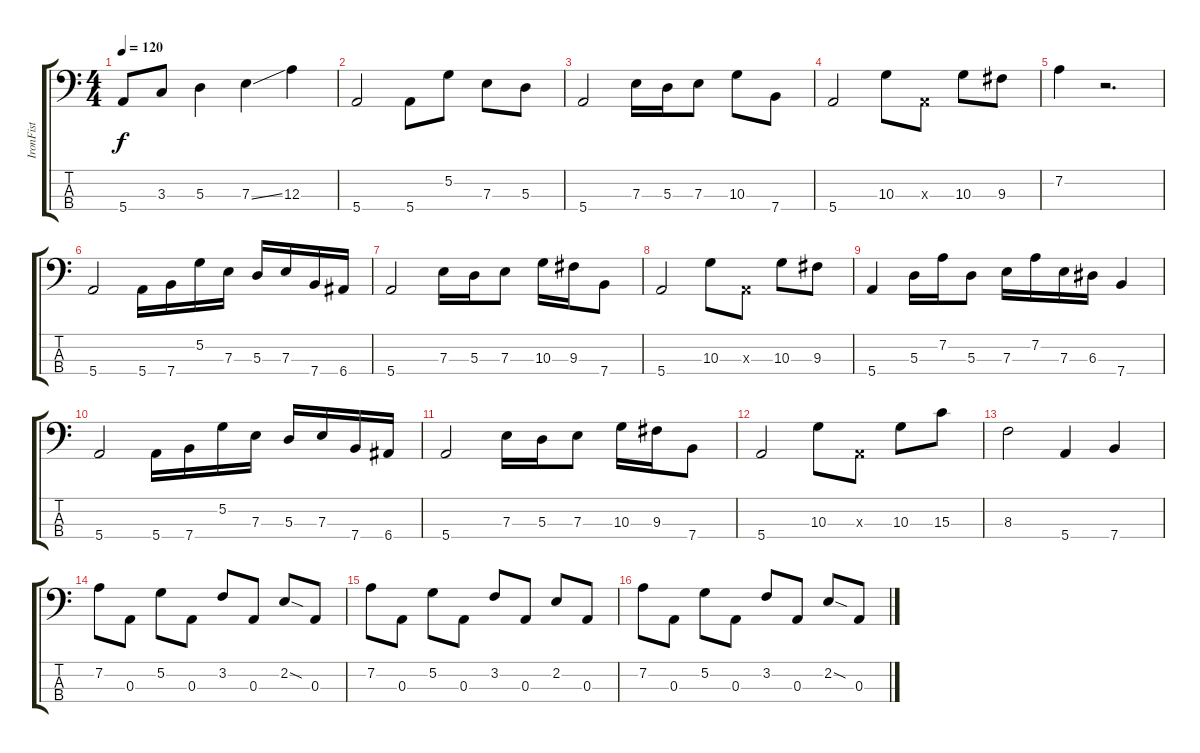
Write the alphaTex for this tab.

\track ("IronFist" "IronFist") {instrument electricbassfinger}
\staff {score tabs}
\tuning (G2 D2 A1 E1) {hide}
\ts (4 4)
\tempo 120
\clef f4
\ks c
5.4.8{dy f instrument electricbassfinger} 3.3.8 5.3.4 7.3{ss}.4 12.3.4 |
5.4.2 5.4.8 5.2.8 7.3.8 5.3.8 |
5.4.2 7.3.16 5.3.16 7.3.8 10.3.8 7.4.8 |
5.4.2 10.3.8 0.3{x}.8 10.3.8 9.3.8 |
7.2.4 r.2{d} |
5.4.2 5.4.16 7.4.16 5.2.16 7.3.16 5.3.16 7.3.16 7.4.16 6.4.16 |
5.4.2 7.3.16 5.3.16 7.3.8 10.3.16 9.3.16 7.4.8 |
5.4.2 10.3.8 0.3{x}.8 10.3.8 9.3.8 |
5.4.4 5.3.16 7.2.16 5.3.8 7.3.16 7.2.16 7.3.16 6.3.16 7.4.4 |
5.4.2 5.4.16 7.4.16 5.2.16 7.3.16 5.3.16 7.3.16 7.4.16 6.4.16 |
5.4.2 7.3.16 5.3.16 7.3.8 10.3.16 9.3.16 7.4.8 |
5.4.2 10.3.8 0.3{x}.8 10.3.8 15.3.8 |
8.3.2 5.4.4 7.4.4 |
7.2.8 0.3.8 5.2.8 0.3.8 3.2.8 0.3.8 2.2{sod}.8 0.3.8 |
7.2.8 0.3.8 5.2.8 0.3.8 3.2.8 0.3.8 2.2.8 0.3.8 |
7.2.8 0.3.8 5.2.8 0.3.8 3.2.8 0.3.8 2.2{sod}.8 0.3.8
